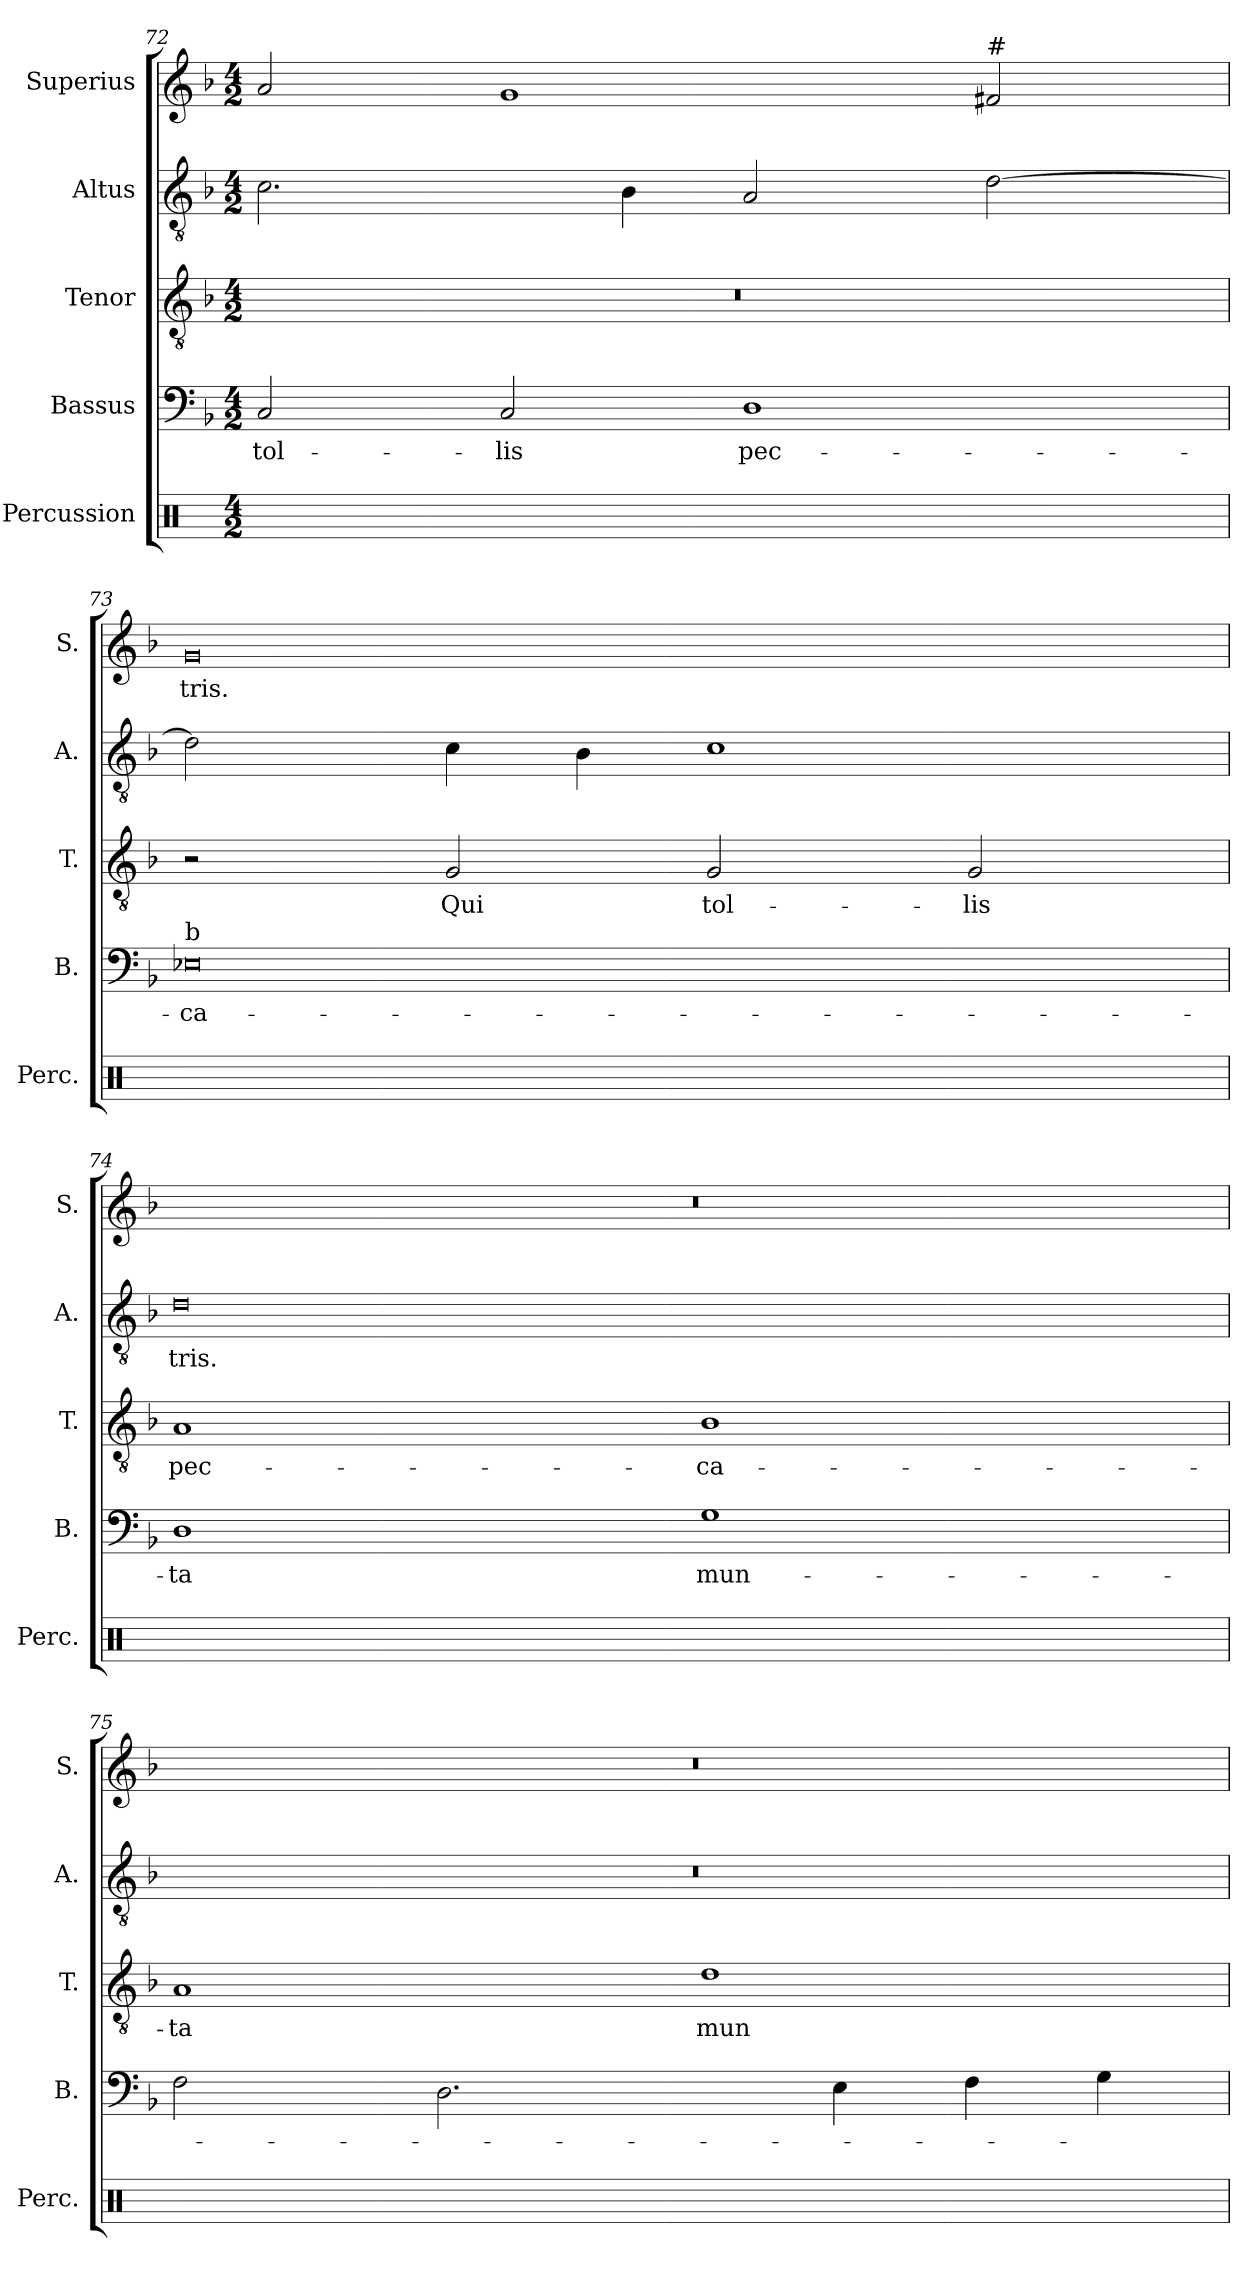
**kern	**kern	**text	**kern	**text	**kern	**text	**kern	**text
*part5	*part4	*part4	*part3	*part3	*part2	*part2	*part1	*part1
*staff5	*staff4	*staff4	*staff3	*staff3	*staff2	*staff2	*staff1	*staff1
*I"Percussion	*I"Bassus	*	*I"Tenor	*	*I"Altus	*	*I"Superius	*
*I'Perc.	*I'B.	*	*I'T.	*	*I'A.	*	*I'S.	*
*clefX	*clefF4	*	*clefGv2	*	*clefGv2	*	*clefG2	*
*	*	*	*ITrd7c12	*	*ITrd7c12	*	*	*
*k[]	*k[b-]	*	*k[b-]	*	*k[b-]	*	*k[b-]	*
*C:	*F:	*	*F:	*	*F:	*	*F:	*
*M4/2	*M4/2	*	*M4/2	*	*M4/2	*	*M4/2	*
=72	=72	=72	=72	=72	=72	=72	=72	=72
!	!	!LO:LY:b:color=#000000	!LO:N:vis=1	!	!	!	!	!
16Rei/LLyy	2Ci/	tol-	0r	.	2.Ci\	.	2ai/	.
16Rei/yy	.	.	.	.	.	.	.	.
16Rei/yy	.	.	.	.	.	.	.	.
16Rei/JJyy	.	.	.	.	.	.	.	.
16Rei/LLyy	.	.	.	.	.	.	.	.
16Rei/yy	.	.	.	.	.	.	.	.
16Rei/yy	.	.	.	.	.	.	.	.
16Rei/JJyy	.	.	.	.	.	.	.	.
!	!	!LO:LY:b:color=#000000	!	!	!	!	!	!
16Rei/LLyy	2Ci/	-lis	.	.	.	.	1gi	.
16Rei/yy	.	.	.	.	.	.	.	.
16Rei/yy	.	.	.	.	.	.	.	.
16Rei/JJyy	.	.	.	.	.	.	.	.
16Rei/LLyy	.	.	.	.	4BB-i\	.	.	.
16Rei/yy	.	.	.	.	.	.	.	.
16Rei/yy	.	.	.	.	.	.	.	.
16Rei/JJyy	.	.	.	.	.	.	.	.
!	!	!LO:LY:b:color=#000000	!	!	!	!	!	!
16Rei/LLyy	1Di	pec-	.	.	2AAi/	.	.	.
16Rei/yy	.	.	.	.	.	.	.	.
16Rei/yy	.	.	.	.	.	.	.	.
16Rei/JJyy	.	.	.	.	.	.	.	.
16Rei/LLyy	.	.	.	.	.	.	.	.
16Rei/yy	.	.	.	.	.	.	.	.
16Rei/yy	.	.	.	.	.	.	.	.
16Rei/JJyy	.	.	.	.	.	.	.	.
!	!	!	!	!	!	!	!LO:TX:a:t=#	!
16Rei/LLyy	.	.	.	.	[>2Di\	.	2f#j/	.
16Rei/yy	.	.	.	.	.	.	.	.
16Rei/yy	.	.	.	.	.	.	.	.
16Rei/JJyy	.	.	.	.	.	.	.	.
16Rei/LLyy	.	.	.	.	.	.	.	.
16Rei/yy	.	.	.	.	.	.	.	.
16Rei/yy	.	.	.	.	.	.	.	.
16Rei/JJyy	.	.	.	.	.	.	.	.
!!LO:PB:g=z
=73	=73	=73	=73	=73	=73	=73	=73	=73
!	!	!LO:LY:b:color=#000000	!	!	!	!	!	!
!	!LO:TX:a:t=b	!	!	!	!	!	!	!
!	!	!	!	!	!	!	!	!LO:LY:b:color=#000000
16Rei/LLyy	0E-j	-ca-	2r	.	2Di\]	.	0gi	-tris.
16Rei/yy	.	.	.	.	.	.	.	.
16Rei/yy	.	.	.	.	.	.	.	.
16Rei/JJyy	.	.	.	.	.	.	.	.
16Rei/LLyy	.	.	.	.	.	.	.	.
16Rei/yy	.	.	.	.	.	.	.	.
16Rei/yy	.	.	.	.	.	.	.	.
16Rei/JJyy	.	.	.	.	.	.	.	.
!	!	!	!	!LO:LY:b:color=#000000	!	!	!	!
16Rei/LLyy	.	.	2GGi/	Qui	4Ci\	.	.	.
16Rei/yy	.	.	.	.	.	.	.	.
16Rei/yy	.	.	.	.	.	.	.	.
16Rei/JJyy	.	.	.	.	.	.	.	.
16Rei/LLyy	.	.	.	.	4BB-i\	.	.	.
16Rei/yy	.	.	.	.	.	.	.	.
16Rei/yy	.	.	.	.	.	.	.	.
16Rei/JJyy	.	.	.	.	.	.	.	.
!	!	!	!	!LO:LY:b:color=#000000	!	!	!	!
16Rei/LLyy	.	.	2GGi/	tol-	1Ci	.	.	.
16Rei/yy	.	.	.	.	.	.	.	.
16Rei/yy	.	.	.	.	.	.	.	.
16Rei/JJyy	.	.	.	.	.	.	.	.
16Rei/LLyy	.	.	.	.	.	.	.	.
16Rei/yy	.	.	.	.	.	.	.	.
16Rei/yy	.	.	.	.	.	.	.	.
16Rei/JJyy	.	.	.	.	.	.	.	.
!	!	!	!	!LO:LY:b:color=#000000	!	!	!	!
16Rei/LLyy	.	.	2GGi/	-lis	.	.	.	.
16Rei/yy	.	.	.	.	.	.	.	.
16Rei/yy	.	.	.	.	.	.	.	.
16Rei/JJyy	.	.	.	.	.	.	.	.
16Rei/LLyy	.	.	.	.	.	.	.	.
16Rei/yy	.	.	.	.	.	.	.	.
16Rei/yy	.	.	.	.	.	.	.	.
16Rei/JJyy	.	.	.	.	.	.	.	.
=74	=74	=74	=74	=74	=74	=74	=74	=74
!	!	!LO:LY:b:color=#000000	!	!	!	!	!	!
!	!	!	!	!LO:LY:b:color=#000000	!	!	!	!
!	!	!	!	!	!	!LO:LY:b:color=#000000	!LO:N:vis=1	!
16Rei/LLyy	1Di	-ta	1AAi	pec-	0Di	-tris.	0r	.
16Rei/yy	.	.	.	.	.	.	.	.
16Rei/yy	.	.	.	.	.	.	.	.
16Rei/JJyy	.	.	.	.	.	.	.	.
16Rei/LLyy	.	.	.	.	.	.	.	.
16Rei/yy	.	.	.	.	.	.	.	.
16Rei/yy	.	.	.	.	.	.	.	.
16Rei/JJyy	.	.	.	.	.	.	.	.
16Rei/LLyy	.	.	.	.	.	.	.	.
16Rei/yy	.	.	.	.	.	.	.	.
16Rei/yy	.	.	.	.	.	.	.	.
16Rei/JJyy	.	.	.	.	.	.	.	.
16Rei/LLyy	.	.	.	.	.	.	.	.
16Rei/yy	.	.	.	.	.	.	.	.
16Rei/yy	.	.	.	.	.	.	.	.
16Rei/JJyy	.	.	.	.	.	.	.	.
!	!	!LO:LY:b:color=#000000	!	!	!	!	!	!
!	!	!	!	!LO:LY:b:color=#000000	!	!	!	!
16Rei/LLyy	1Gi	mun-	1BB-i	-ca-	.	.	.	.
16Rei/yy	.	.	.	.	.	.	.	.
16Rei/yy	.	.	.	.	.	.	.	.
16Rei/JJyy	.	.	.	.	.	.	.	.
16Rei/LLyy	.	.	.	.	.	.	.	.
16Rei/yy	.	.	.	.	.	.	.	.
16Rei/yy	.	.	.	.	.	.	.	.
16Rei/JJyy	.	.	.	.	.	.	.	.
16Rei/LLyy	.	.	.	.	.	.	.	.
16Rei/yy	.	.	.	.	.	.	.	.
16Rei/yy	.	.	.	.	.	.	.	.
16Rei/JJyy	.	.	.	.	.	.	.	.
16Rei/LLyy	.	.	.	.	.	.	.	.
16Rei/yy	.	.	.	.	.	.	.	.
16Rei/yy	.	.	.	.	.	.	.	.
16Rei/JJyy	.	.	.	.	.	.	.	.
=75	=75	=75	=75	=75	=75	=75	=75	=75
!	!	!	!	!LO:LY:b:color=#000000	!LO:N:vis=1	!	!LO:N:vis=1	!
16Rei/LLyy	2Fi\	.	1AAi	-ta	0r	.	0r	.
16Rei/yy	.	.	.	.	.	.	.	.
16Rei/yy	.	.	.	.	.	.	.	.
16Rei/JJyy	.	.	.	.	.	.	.	.
16Rei/LLyy	.	.	.	.	.	.	.	.
16Rei/yy	.	.	.	.	.	.	.	.
16Rei/yy	.	.	.	.	.	.	.	.
16Rei/JJyy	.	.	.	.	.	.	.	.
16Rei/LLyy	2.Di\	.	.	.	.	.	.	.
16Rei/yy	.	.	.	.	.	.	.	.
16Rei/yy	.	.	.	.	.	.	.	.
16Rei/JJyy	.	.	.	.	.	.	.	.
16Rei/LLyy	.	.	.	.	.	.	.	.
16Rei/yy	.	.	.	.	.	.	.	.
16Rei/yy	.	.	.	.	.	.	.	.
16Rei/JJyy	.	.	.	.	.	.	.	.
!	!	!	!	!LO:LY:b:color=#000000	!	!	!	!
16Rei/LLyy	.	.	1Di	mun-	.	.	.	.
16Rei/yy	.	.	.	.	.	.	.	.
16Rei/yy	.	.	.	.	.	.	.	.
16Rei/JJyy	.	.	.	.	.	.	.	.
16Rei/LLyy	4Ei\	.	.	.	.	.	.	.
16Rei/yy	.	.	.	.	.	.	.	.
16Rei/yy	.	.	.	.	.	.	.	.
16Rei/JJyy	.	.	.	.	.	.	.	.
16Rei/LLyy	4Fi\	.	.	.	.	.	.	.
16Rei/yy	.	.	.	.	.	.	.	.
16Rei/yy	.	.	.	.	.	.	.	.
16Rei/JJyy	.	.	.	.	.	.	.	.
16Rei/LLyy	4Gi\	.	.	.	.	.	.	.
16Rei/yy	.	.	.	.	.	.	.	.
16Rei/yy	.	.	.	.	.	.	.	.
16Rei/JJyy	.	.	.	.	.	.	.	.
=	=	=	=	=	=	=	=	=
*-	*-	*-	*-	*-	*-	*-	*-	*-
